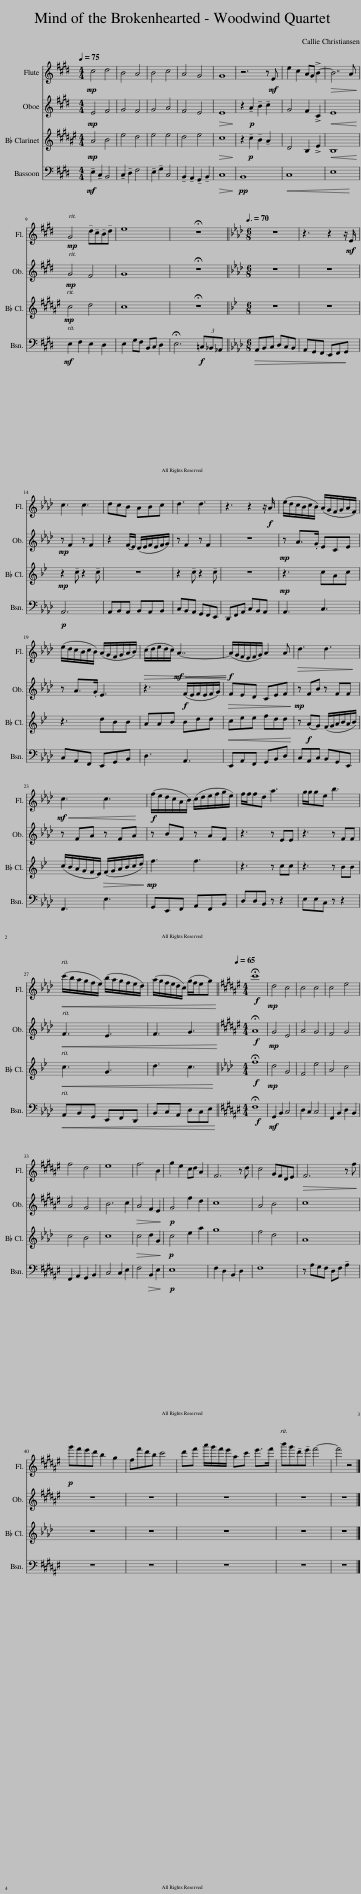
X:1
%%score 1 2 3 4
L:1/8
Q:1/4=75
M:4/4
I:linebreak $
K:E
V:1 treble
V:2 treble
V:3 treble transpose=-2
V:4 bass
V:1
!mp! c4 d4 | B4 A4 | B4 c4 | A4 G4 | G8 | %5
 z6 z!mf! E | e2 c2 AG !>!B2- |!>(! B7 A!>)! |$[Q:1/4=65]!mp! G4[Q:1/4=60] !tenuto!d!tenuto!c!tenuto!B!tenuto!d |[Q:1/4=55] e8 | %10
 !fermata!z8[Q:1/4=70] ||[K:Ab][M:6/8][Q:3/8=70] z6 | z3 z2 z/!mf! E/ |$ c3 c3 | dcB ABc | %15
 d3 d3 | z3 z2 z/!f! A/ | (e/d/c/B/c/B/) (A/G/F/G/A/F/) |$ (e/d/c/B/c/B/) (A/G/F/G/A/B/) |!>(! (c/d/e/d/c/)!mf!!<(! A7/2-!>)!!<)! | %20
!f! (A/G/F/E/F/G/) A2 A |!>(! d3 d3!>)! |$!mf!!<(! c3 c3!<)! | (f/e/d/c/A/B/) (c/d/e/f/g/e/) | f/f/fd a3 | %25
 g/g/ge b3 |$!<(! (c'/b/a/g/f/e/)[Q:3/8=60] (b/a/g/f/e/d/)!<)! |[Q:3/8=55] (a/g/f/e/d/c/)[Q:3/8=50] (g/f/eg) ||[K:F#][M:4/4][Q:1/4=65]!f! !fermata!c'8 |!mp! d4 c4 | %30
 c4 c4 | c4 e4 |$ f4 d4 | e8 | f6 B2 | %35
 g2 e2 cd A2 | F6 z d | c4 GFDE |!>(! F6 z f!>)! |$!p! g'f'e'd' b2 g2 | %40
 ff'd'b c'4 | d'f' a'/g'/f'/e'/ ac' e'>f' |[Q:1/4=55] b'g'!tenuto!d'[Q:1/4=50]!tenuto!e' f'4- | f'4 z4 |] %44
V:2
!mp! E4 F4 | G4 F4 | G4 A4 | F4 E4 |!>(! E8!>)! | %5
 z2!p! !tenuto!A2 !tenuto!B2 !tenuto!c2 | G4 F2 !>!C2 |!<(! E8!<)! |$!mp! G4 F4 | G8 | %10
 !fermata!z8 ||[K:Ab][M:6/8] z6 | z6 |$!mp! z F2 z F2 | z2 (F/E/) (D/E/F/E/F/G/) | %15
 z F2 z F2 | z6 |!mp! z A>.G ECE |$ z A>.G E3 | z3!f! (F/E/F/E/F/G/) | %20
!>(! FED CEF!>)! |!mp! z FB z FF |$ z FA z FA |!f! z BF z AF | z3 z EE | %25
 z3 z FF |$!<(! F3 E3!<)! | F3 G3 ||[K:F#][M:4/4]!f! !fermata!A8 |!mp! G4 E4 | %30
 A4 G4 | F4 G4 |$ A4 G4 | B6 c2 |!>(! A4 F2 E2!>)! | %35
!p! G4 f2 d2 | c8 | A4 B4 | c8 |$ z8 | %40
 z8 | z8 | z8 | z8 |] %44
V:3
[K:F#]!mp! A4 B4 | e4 d4 | e4 e4 | d4 e4 |!>(! c8!>)! | %5
 z2!p! !tenuto!c2 !tenuto!B2 !tenuto!A2 | D4 B,2 !>!E2 |!<(! B,8!<)! |$!mp! c4 d4 | c8 | %10
 !fermata!z8 ||[K:Bb][M:6/8] z6 | z6 |$!mp! z2 !tenuto!c z2 !tenuto!c | z6 | %15
 z2 !tenuto!c z2 !tenuto!c | z6 |!mp! z3 cAc |$ z3 dBB | AAB Bdd | %20
!<(! cee fdd!<)! | z!f! (AG) (F/G/A/B/A/B/) |$ (c/B/A/G/F/E/)!>(! (F/G/A/B/c/d/)!>)! |!mp! f3 f3 | z3 z cc | %25
 z3 z BB |$!<(! c3 G3!<)! | d3 c3 ||[K:Ab][M:4/4]!f! !fermata!f8 |!mp! d4 G4 | %30
 F4 e4 | A4 c4 |$ c4 B4 | c8 |!>(! c4 d2 G2!>)! | %35
!p! c4 e2 a2 | g8 | f4 d4 | A8 |$ z8 | %40
 z8 | z8 | z8 | z8 |] %44
V:4
!mf! !tenuto!E,2 !tenuto!C,2 B,,4 | !tenuto!C,2 !tenuto!D,2 F,4 | !tenuto!E,2 !tenuto!G,2 C,4 | !tenuto!B,,2 !tenuto!A,,2 !tenuto!G,,2 !tenuto!B,,2 |!>(! C,8!>)! | %5
!pp! B,,8 |!<(! C,8!<)! | E,8 |$!mf! E,2 F,2 E,2 D,2 | E,2 G,F, B,,C, D,2 | %10
 !fermata!E,6!f! (3=C,_B,,_A,, ||[K:Ab][M:6/8]!>(! A,,B,,C, D,C,B,,!>)! | A,,G,,F,, E,,F,,G,, |$!p! A,,6 | A,,B,,A,, B,,A,,B,, | %15
 C,B,,A,, G,,F,,E,, | D,,F,,A,, C,B,,A,, | A,,3 C,3 |$ C,A,,F,, E,,G,,B,, | D,3 A,,3 | %20
 E,,A,,F,, G,,B,,D, | C,A,,C, B,,G,,E,, |$ F,,3 E,3 | G,,E,,F,, A,,F,,B,, | D,D,B,, z z2 | %25
 E,E,C, z z2 |$!<(! A,,B,,G,, E,,F,,D,,!<)! | B,,C,A,, D,C,E, ||[K:F#][M:4/4]!f! !fermata!F,8 |!mf! G,,2 B,,2 C,4 | %30
 D,2 C,2 C,4 | F,,2 B,,2 D,2 B,,2 |$ F,,2 A,,2 G,,2 B,,2 | C,4 C,2 E,2 | F,4!>(! B,,2 E,2!>)! | %35
!p! E,8 | F,2 D,2 B,,2 D,2 | F,8 | z A,G,F, D,F, !tenuto!A,2 |$ z8 | %40
 z8 | z8 | z8 | z8 |] %44
